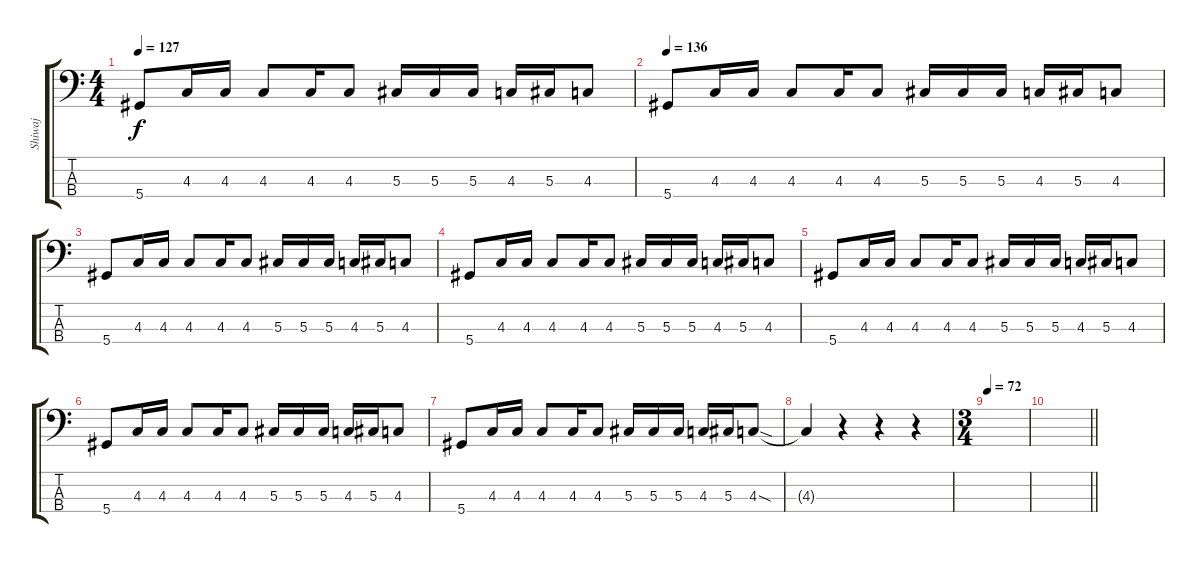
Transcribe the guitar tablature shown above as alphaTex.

\track ("Shiwaj" "Shiwaj") {instrument electricbassfinger}
\staff {score tabs}
\tuning (Gb2 Db2 Ab1 Eb1) {hide}
\ts (4 4)
\tempo 127
\clef f4
\ks c
5.4.8{dy f} 4.3.16 4.3.16 4.3.8 4.3.16 4.3.8 5.3.16 5.3.16 5.3.16 4.3.16 5.3.16 4.3.8 |
\tempo 136
5.4.8 4.3.16 4.3.16 4.3.8 4.3.16 4.3.8 5.3.16 5.3.16 5.3.16 4.3.16 5.3.16 4.3.8 |
5.4.8 4.3.16 4.3.16 4.3.8 4.3.16 4.3.8 5.3.16 5.3.16 5.3.16 4.3.16 5.3.16 4.3.8 |
5.4.8 4.3.16 4.3.16 4.3.8 4.3.16 4.3.8 5.3.16 5.3.16 5.3.16 4.3.16 5.3.16 4.3.8 |
5.4.8 4.3.16 4.3.16 4.3.8 4.3.16 4.3.8 5.3.16 5.3.16 5.3.16 4.3.16 5.3.16 4.3.8 |
5.4.8 4.3.16 4.3.16 4.3.8 4.3.16 4.3.8 5.3.16 5.3.16 5.3.16 4.3.16 5.3.16 4.3.8 |
5.4.8 4.3.16 4.3.16 4.3.8 4.3.16 4.3.8 5.3.16 5.3.16 5.3.16 4.3.16 5.3.16 4.3{sod}.8 |
4.3{t}.4 r.4 r.4 r.4 |
\ts (3 4)
\tempo 72
|
\barLineRight lightlight
\ks aminor
